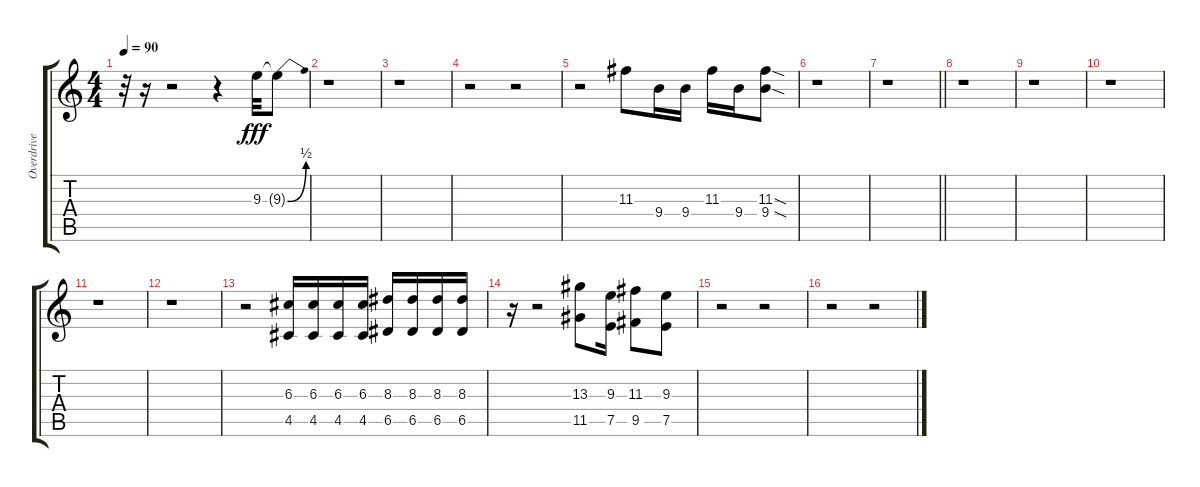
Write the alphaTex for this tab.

\track ("Overdrive" "Overdrive") {instrument overdrivenguitar}
\staff {score tabs}
\tuning (E4 B3 G3 D3 A2 E2) {hide}
\ts (4 4)
\tempo 90
\clef g2
\ks c
r.32{dy fff} r.16 r.2 r.4 9.3.32 9.3{be (bend 0 0 60 2) t}.8 |
r.1 |
r.1 |
r.2 r.2 |
r.2 11.3.8 9.4.16 9.4.16 11.3.16 9.4.16 (11.3{sod} 9.4{sod}).8 |
r.1 |
\barLineRight lightlight
r.1 |
r.1 |
r.1 |
r.1 |
r.1 |
r.1 |
r.2 (6.3 4.5).16 (6.3 4.5).16 (6.3 4.5).16 (6.3 4.5).16 (8.3 6.5).16 (8.3 6.5).16 (8.3 6.5).16 (8.3 6.5).16 |
r.16 r.2 (13.3 11.5).8 (9.3 7.5).16 (11.3 9.5).8 (9.3 7.5).8 |
r.2 r.2 |
r.2 r.2
